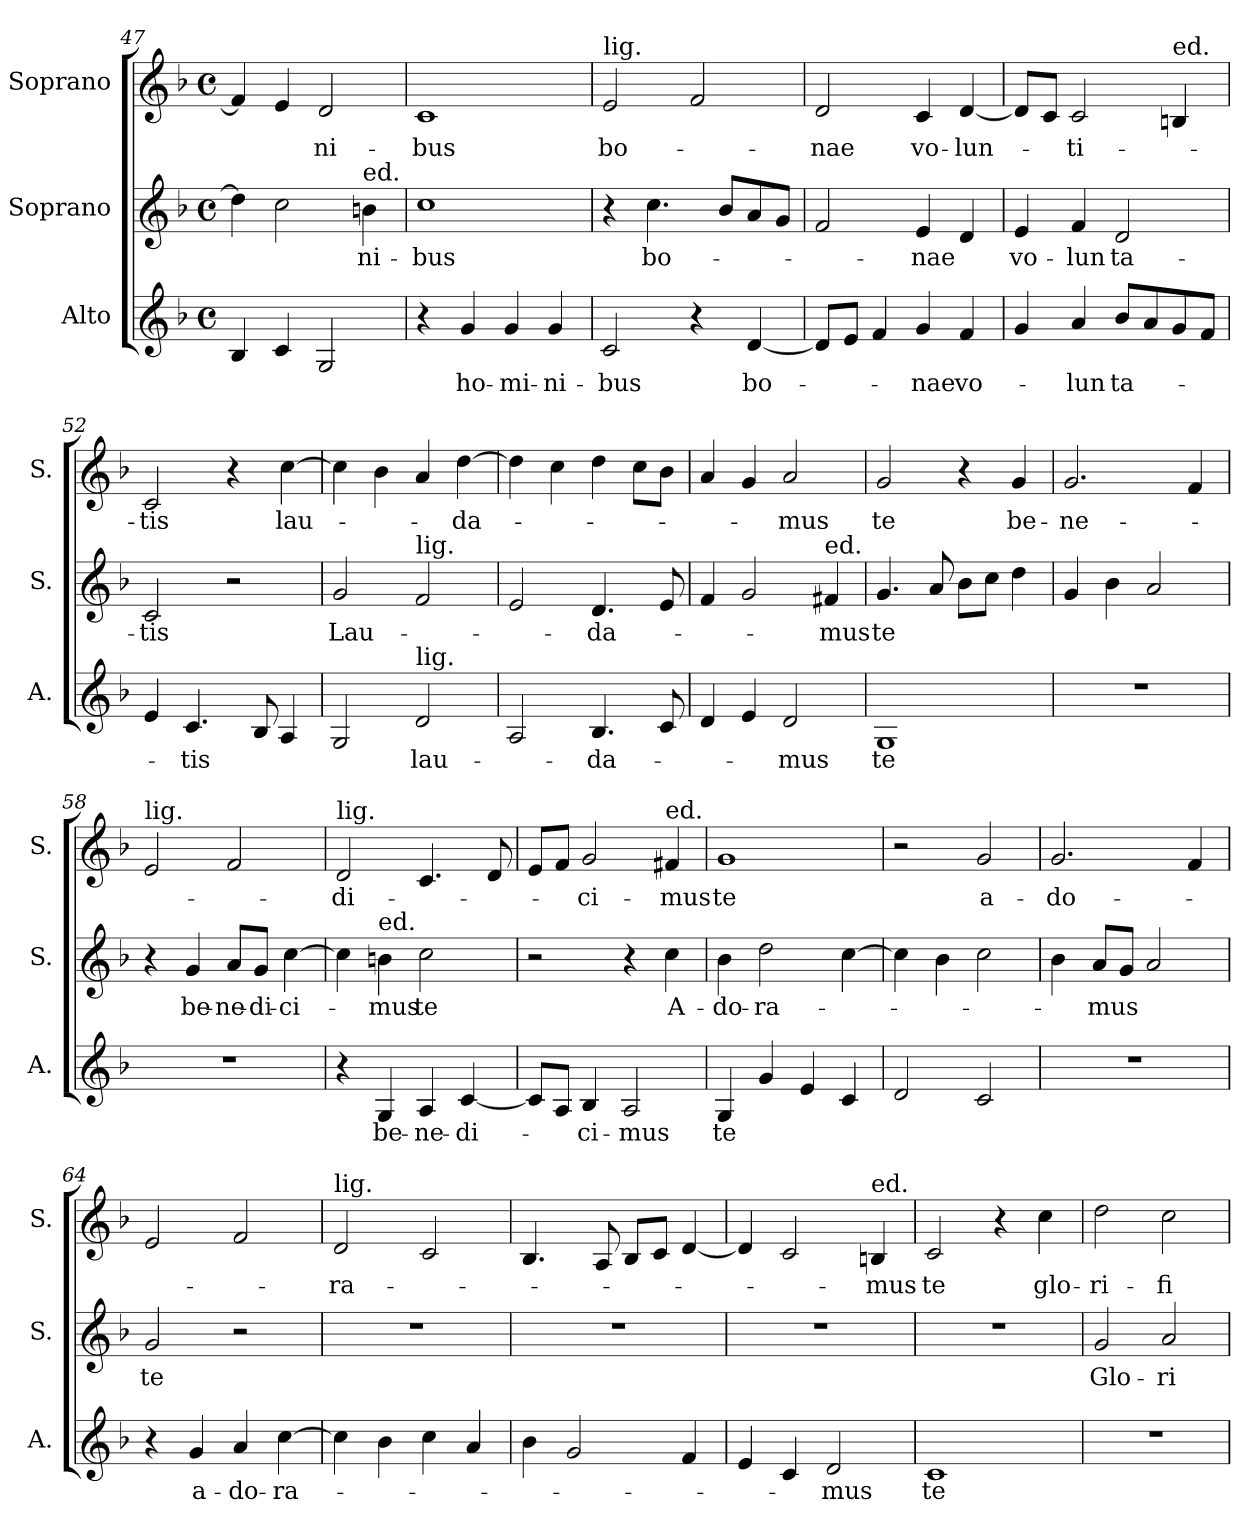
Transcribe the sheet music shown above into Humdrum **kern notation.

**kern	**text	**kern	**text	**kern	**text
*part3	*part3	*part2	*part2	*part1	*part1
*staff3	*staff3	*staff2	*staff2	*staff1	*staff1
*I"Alto	*	*I"Soprano	*	*I"Soprano	*
*I'A.	*	*I'S.	*	*I'S.	*
*clefG2	*	*clefG2	*	*clefG2	*
*k[b-]	*	*k[b-]	*	*k[b-]	*
*M4/4	*	*M4/4	*	*M4/4	*
*met(c)	*	*met(c)	*	*met(c)	*
=47	=47	=47	=47	=47	=47
4B-/	.	4dd\]	.	4f/]	.
4c/	.	2cc\	.	4e/	.
!	!	!	!	!	!LO:LY:b
2G/	.	.	.	2d/	-ni-
!	!	!LO:TX:a:t=ed.	!	!	!
!	!	!	!LO:LY:b	!	!
.	.	4bn\	-ni-	.	.
=48	=48	=48	=48	=48	=48
!	!	!	!LO:LY:b	!	!LO:LY:b
4r	.	1cc	-bus	1c	-bus
!	!LO:LY:b	!	!	!	!
4g/	ho-	.	.	.	.
!	!LO:LY:b	!	!	!	!
4g/	-mi-	.	.	.	.
!	!LO:LY:b	!	!	!	!
4g/	-ni-	.	.	.	.
=49	=49	=49	=49	=49	=49
!	!	!	!	!LO:TX:a:t=lig.	!
!	!LO:LY:b	!	!	!	!LO:LY:b
2c/	-bus	4r	.	2e/	bo-
!	!	!	!LO:LY:b	!	!
.	.	4.cc\	bo-	.	.
4r	.	.	.	2f/	.
.	.	8b-/L	.	.	.
!	!LO:LY:b	!	!	!	!
[4d/	bo-	8a/	.	.	.
.	.	8g/J	.	.	.
=50	=50	=50	=50	=50	=50
!	!	!	!	!	!LO:LY:b
8d/L]	.	2f/	.	2d/	nae
8e/J	.	.	.	.	.
4f/	.	.	.	.	.
!	!LO:LY:b	!	!LO:LY:b	!	!LO:LY:b
4g/	-nae	4e/	-nae	4c/	vo-
!	!LO:LY:b	!	!	!	!LO:LY:b
4f/	vo-	4d/	.	[4d/	-lun-
=51	=51	=51	=51	=51	=51
!	!	!	!LO:LY:b	!	!
4g/	.	4e/	vo-	8d/L]	.
.	.	.	.	8c/J	.
!	!LO:LY:b	!	!LO:LY:b	!	!LO:LY:b
4a/	lun	4f/	-lun	2c/	-ti-
!	!LO:LY:b	!	!LO:LY:b	!	!
8b-/L	ta-	2d/	ta-	.	.
8a/	.	.	.	.	.
!	!	!	!	!LO:TX:a:t=ed.	!
8g/	.	.	.	4Bn/	.
8f/J	.	.	.	.	.
=52	=52	=52	=52	=52	=52
!	!	!	!LO:LY:b	!	!LO:LY:b
4e/	.	2c/	-tis	2c/	-tis
!	!LO:LY:b	!	!	!	!
4.c/	-tis	.	.	.	.
.	.	2r	.	4r	.
8B-/	.	.	.	.	.
!	!	!	!	!	!LO:LY:b
4A/	.	.	.	[4cc\	lau-
=53	=53	=53	=53	=53	=53
!	!	!	!LO:LY:b	!	!
2G/	.	2g/	Lau-	4cc\]	.
.	.	.	.	4b-\	.
!	!	!LO:TX:a:t=lig.	!	!	!
!LO:TX:a:t=lig.	!	!	!	!	!
!	!LO:LY:b	!	!	!	!
2d/	lau-	2f/	.	4a/	.
!	!	!	!	!	!LO:LY:b
.	.	.	.	[4dd\	-da-
=54	=54	=54	=54	=54	=54
2A/	.	2e/	.	4dd\]	.
.	.	.	.	4cc\	.
!	!LO:LY:b	!	!LO:LY:b	!	!
4.B-/	-da-	4.d/	-da-	4dd\	.
.	.	.	.	8cc\L	.
8c/	.	8e/	.	8b-\J	.
=55	=55	=55	=55	=55	=55
4d/	.	4f/	.	4a/	.
4e/	.	2g/	.	4g/	.
!	!LO:LY:b	!	!	!	!LO:LY:b
2d/	-mus	.	.	2a/	-mus
!	!	!LO:TX:a:t=ed.	!	!	!
!	!	!	!LO:LY:b	!	!
.	.	4f#X/	-mus	.	.
=56	=56	=56	=56	=56	=56
!	!LO:LY:b	!	!LO:LY:b	!	!LO:LY:b
1G	te	4.g/	te	2g/	te
.	.	8a/	.	.	.
.	.	8b-\L	.	4r	.
.	.	8cc\J	.	.	.
!	!	!	!	!	!LO:LY:b
.	.	4dd\	.	4g/	be-
=57	=57	=57	=57	=57	=57
!	!	!	!	!	!LO:LY:b
1r	.	4g/	.	2.g/	-ne-
.	.	4b-\	.	.	.
.	.	2a/	.	.	.
.	.	.	.	4f/	.
=58	=58	=58	=58	=58	=58
!	!	!	!	!LO:TX:a:t=lig.	!
1r	.	4r	.	2e/	.
!	!	!	!LO:LY:b	!	!
.	.	4g/	be-	.	.
!	!	!	!LO:LY:b	!	!
.	.	8a/L	ne-	2f/	.
!	!	!	!LO:LY:b	!	!
.	.	8g/J	-di-	.	.
!	!	!	!LO:LY:b	!	!
.	.	[4cc\	-ci-	.	.
=59	=59	=59	=59	=59	=59
!	!	!	!	!LO:TX:a:t=lig.	!
!	!	!	!	!	!LO:LY:b
4r	.	4cc\]	.	2d/	-di-
!	!	!LO:TX:a:t=ed.	!	!	!
!	!LO:LY:b	!	!LO:LY:b	!	!
4G/	be-	4bn\	-mus	.	.
!	!LO:LY:b	!	!LO:LY:b	!	!
4A/	-ne-	2cc\	te	4.c/	.
!	!LO:LY:b	!	!	!	!
[4c/	-di-	.	.	.	.
.	.	.	.	8d/	.
=60	=60	=60	=60	=60	=60
8c/L]	.	2r	.	8e/L	.
8A/J	.	.	.	8f/J	.
!	!LO:LY:b	!	!	!	!LO:LY:b
4B-/	-ci-	.	.	2g/	-ci-
!	!LO:LY:b	!	!	!	!
2A/	-mus	4r	.	.	.
!	!	!	!	!LO:TX:a:t=ed.	!
!	!	!	!LO:LY:b	!	!LO:LY:b
.	.	4cc\	A-	4f#X/	-mus
=61	=61	=61	=61	=61	=61
!	!LO:LY:b	!	!LO:LY:b	!	!LO:LY:b
4G/	te	4b-\	-do-	1g	te
!	!	!	!LO:LY:b	!	!
4g/	.	2dd\	-ra-	.	.
4e/	.	.	.	.	.
4c/	.	[4cc\	.	.	.
=62	=62	=62	=62	=62	=62
2d/	.	4cc\]	.	2r	.
.	.	4b-\	.	.	.
!	!	!	!	!	!LO:LY:b
2c/	.	2cc\	.	2g/	a-
=63	=63	=63	=63	=63	=63
!	!	!	!	!	!LO:LY:b
1r	.	4b-\	.	2.g/	-do-
!	!	!	!LO:LY:b	!	!
.	.	8a/L	-mus	.	.
.	.	8g/J	.	.	.
.	.	2a/	.	.	.
.	.	.	.	4f/	.
=64	=64	=64	=64	=64	=64
!	!	!	!LO:LY:b	!	!
4r	.	2g/	te	2e/	.
!	!LO:LY:b	!	!	!	!
4g/	a-	.	.	.	.
!	!LO:LY:b	!	!	!	!
4a/	-do-	2r	.	2f/	.
!	!LO:LY:b	!	!	!	!
[4cc\	-ra-	.	.	.	.
=65	=65	=65	=65	=65	=65
!	!	!	!	!LO:TX:a:t=lig.	!
!	!	!	!	!	!LO:LY:b
4cc\]	.	1r	.	2d/	-ra-
4b-\	.	.	.	.	.
4cc\	.	.	.	2c/	.
4a/	.	.	.	.	.
=66	=66	=66	=66	=66	=66
4b-\	.	1r	.	4.B-/	.
2g/	.	.	.	.	.
.	.	.	.	8A/	.
.	.	.	.	8B-/L	.
.	.	.	.	8c/J	.
4f/	.	.	.	[4d/	.
=67	=67	=67	=67	=67	=67
4e/	.	1r	.	4d/]	.
4c/	.	.	.	2c/	.
!	!LO:LY:b	!	!	!	!
2d/	mus	.	.	.	.
!	!	!	!	!LO:TX:a:t=ed.	!
!	!	!	!	!	!LO:LY:b
.	.	.	.	4Bn/	-mus
=68	=68	=68	=68	=68	=68
!	!LO:LY:b	!	!	!	!LO:LY:b
1c	te	1r	.	2c/	te
.	.	.	.	4r	.
!	!	!	!	!	!LO:LY:b
.	.	.	.	4cc\	glo-
=69	=69	=69	=69	=69	=69
!	!	!	!LO:LY:b	!	!LO:LY:b
1r	.	2g/	Glo-	2dd\	-ri-
!	!	!	!LO:LY:b	!	!LO:LY:b
.	.	2a/	-ri-	2cc\	-fi-
=	=	=	=	=	=
*-	*-	*-	*-	*-	*-
